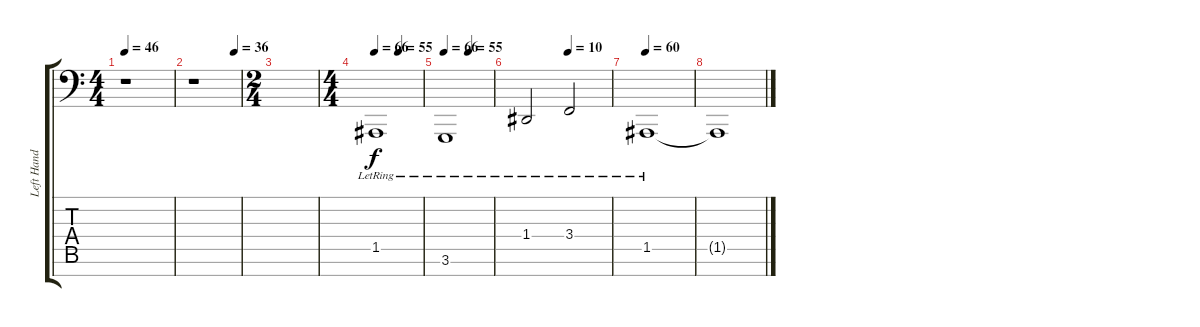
\track ("Left Hand" "Left Hand") {instrument electricgrandpiano}
\staff {score tabs}
\tuning (E3 B2 G2 D2 A1 E1 D1) {hide}
\ts (4 4)
\tempo 46
\clef f4
\ks c
r.1{dy f} |
\tempo (36 0.875)
r.1 |
\ts (2 4)
|
\ts (4 4)
\tempo 66
\tempo (55 0.5)
1.5{lr}.1 |
\tempo 66
\tempo (55 0.5)
3.6{lr}.1 |
\tempo (10 0.5)
1.4{lr}.2 3.4{lr}.2 |
\tempo 60
1.5{lr}.1{volume 9} |
1.5{t}.1
